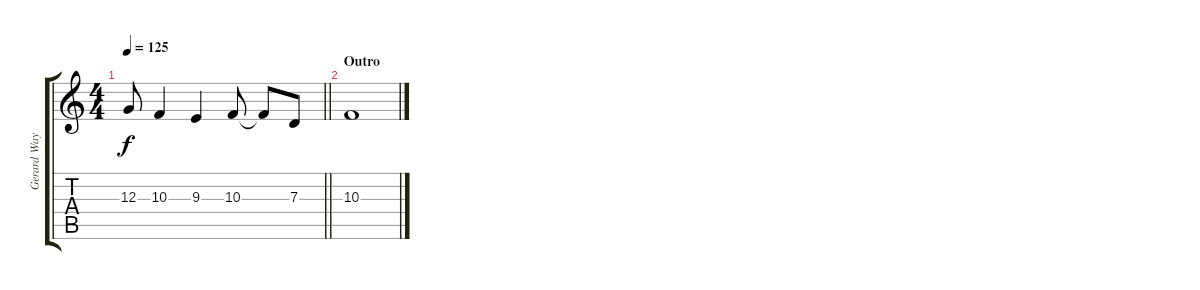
\track ("Gerard Way" "Gerard Way") {instrument lead6voice}
\staff {score tabs}
\tuning (E4 B3 G3 D3 A2 E2) {hide}
\ts (4 4)
\tempo 125
\clef g2
\barLineRight lightlight
\ks c
12.3{t}.8{dy f} 10.3.4 9.3.4 10.3.8 10.3{t}.8 7.3.8 |
\section ("" "Outro")
10.3.1
